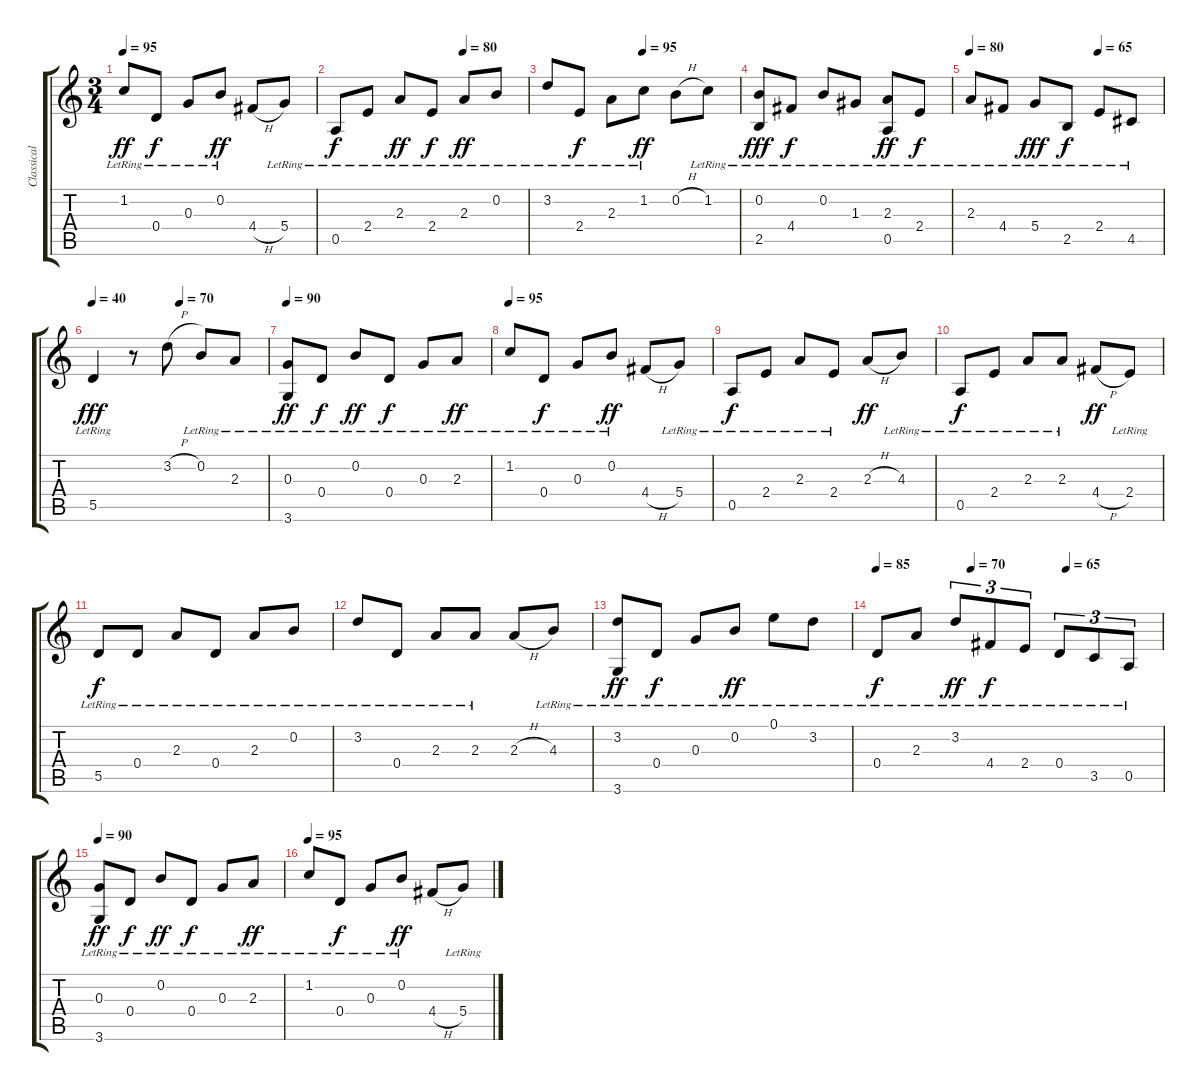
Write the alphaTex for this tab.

\track ("Classical Guitar" "Classical ") {instrument acousticguitarnylon}
\staff {score tabs}
\tuning (E4 B3 G3 D3 A2 E2) {hide}
\ts (3 4)
\tempo 95
\clef g2
\ks c
1.2{lr}.8{dy ff} 0.4{lr}.8{dy f} 0.3{lr}.8 0.2{lr}.8{dy ff} 4.4{h}.8 5.4{lr}.8 |
\tempo (80 0.6666666666666666)
0.5{lr}.8{dy f} 2.4{lr}.8 2.3{lr}.8{dy ff} 2.4{lr}.8{dy f} 2.3{lr}.8{dy ff} 0.2{lr}.8 |
\tempo (95 0.5)
3.2{lr}.8 2.4{lr}.8{dy f} 2.3{lr}.8 1.2{lr}.8{dy ff} 0.2{h}.8 1.2{lr}.8 |
(0.2{lr} 2.5{lr}).8{dy fff} 4.4{lr}.8{dy f} 0.2{lr}.8 1.3{lr}.8 (2.3{lr} 0.5{lr}).8{dy ff} 2.4{lr}.8{dy f} |
\tempo 80
\tempo (65 0.6666666666666666)
2.3{lr}.8 4.4{lr}.8 5.4{lr}.8{dy fff} 2.5{lr}.8{dy f} 2.4{lr}.8 4.5{lr}.8 |
\tempo 40
\tempo (70 0.5)
5.5{lr}.4{dy fff} r.8 3.2{h}.8 0.2{lr}.8 2.3{lr}.8 |
\tempo 90
(0.3{lr} 3.6{lr}).8{dy ff} 0.4{lr}.8{dy f} 0.2{lr}.8{dy ff} 0.4{lr}.8{dy f} 0.3{lr}.8 2.3{lr}.8{dy ff} |
\tempo 95
1.2{lr}.8 0.4{lr}.8{dy f} 0.3{lr}.8 0.2{lr}.8{dy ff} 4.4{h}.8 5.4{lr}.8 |
0.5{lr}.8{dy f} 2.4{lr}.8 2.3{lr}.8 2.4{lr}.8 2.3{h}.8{dy ff} 4.3{lr}.8 |
0.5{lr}.8{dy f} 2.4{lr}.8 2.3{lr}.8 2.3{lr}.8 4.4{h}.8{dy ff} 2.4{lr}.8 |
5.5{lr}.8{dy f} 0.4{lr}.8 2.3{lr}.8 0.4{lr}.8 2.3{lr}.8 0.2{lr}.8 |
3.2{lr}.8 0.4{lr}.8 2.3{lr}.8 2.3{lr}.8 2.3{h}.8 4.3{lr}.8 |
(3.2{lr} 3.6{lr}).8{dy ff} 0.4{lr}.8{dy f} 0.3{lr}.8 0.2{lr}.8{dy ff} 0.1{lr}.8 3.2{lr}.8 |
\tempo 85
\tempo (70 0.3333333333333333)
\tempo (65 0.6666666666666666)
0.4{lr}.8{dy f} 2.3{lr}.8 3.2{lr}.8{tu (3 2) dy ff} 4.4{lr}.8{tu (3 2) dy f} 2.4{lr}.8{tu (3 2)} 0.4{lr}.8{tu (3 2)} 3.5{lr}.8{tu (3 2)} 0.5{lr}.8{tu (3 2)} |
\tempo 90
(0.3{lr} 3.6{lr}).8{dy ff} 0.4{lr}.8{dy f} 0.2{lr}.8{dy ff} 0.4{lr}.8{dy f} 0.3{lr}.8 2.3{lr}.8{dy ff} |
\tempo 95
1.2{lr}.8 0.4{lr}.8{dy f} 0.3{lr}.8 0.2{lr}.8{dy ff} 4.4{h}.8 5.4{lr}.8
